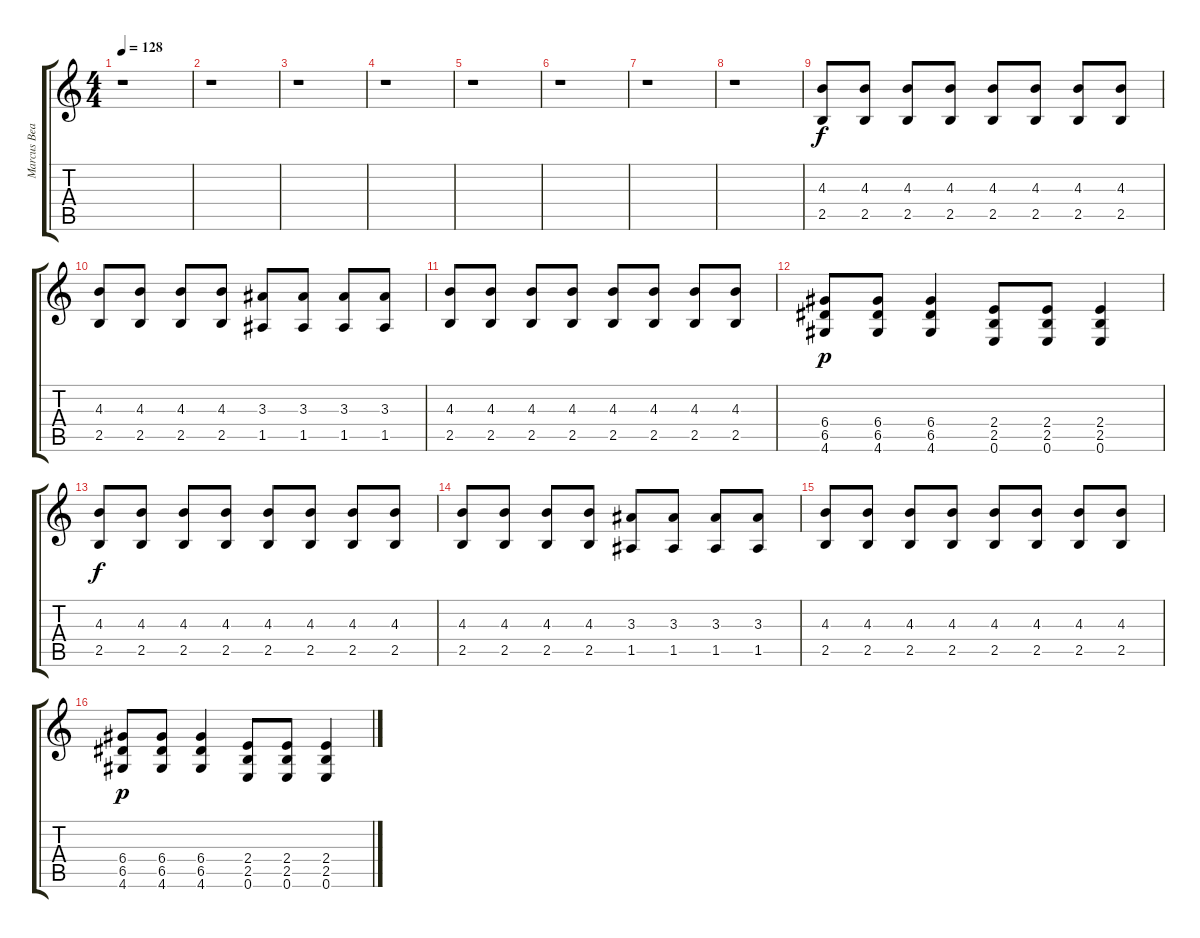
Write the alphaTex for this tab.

\track ("Marcus Beaumont " "Marcus Bea") {instrument distortionguitar}
\staff {score tabs}
\tuning (E4 B3 G3 D3 A2 E2) {hide}
\ts (4 4)
\tempo 128
\clef g2
\ks c
r.1{dy f} |
r.1 |
r.1 |
r.1 |
r.1 |
r.1 |
r.1 |
r.1 |
(4.3 2.5).8 (4.3 2.5).8 (4.3 2.5).8 (4.3 2.5).8 (4.3 2.5).8 (4.3 2.5).8 (4.3 2.5).8 (4.3 2.5).8 |
(4.3 2.5).8 (4.3 2.5).8 (4.3 2.5).8 (4.3 2.5).8 (3.3 1.5).8 (3.3 1.5).8 (3.3 1.5).8 (3.3 1.5).8 |
(4.3 2.5).8 (4.3 2.5).8 (4.3 2.5).8 (4.3 2.5).8 (4.3 2.5).8 (4.3 2.5).8 (4.3 2.5).8 (4.3 2.5).8 |
(6.4 6.5 4.6).8{dy p} (6.4 6.5 4.6).8 (6.4 6.5 4.6).4 (2.4 2.5 0.6).8 (2.4 2.5 0.6).8 (2.4 2.5 0.6).4 |
(4.3 2.5).8{dy f} (4.3 2.5).8 (4.3 2.5).8 (4.3 2.5).8 (4.3 2.5).8 (4.3 2.5).8 (4.3 2.5).8 (4.3 2.5).8 |
(4.3 2.5).8 (4.3 2.5).8 (4.3 2.5).8 (4.3 2.5).8 (3.3 1.5).8 (3.3 1.5).8 (3.3 1.5).8 (3.3 1.5).8 |
(4.3 2.5).8 (4.3 2.5).8 (4.3 2.5).8 (4.3 2.5).8 (4.3 2.5).8 (4.3 2.5).8 (4.3 2.5).8 (4.3 2.5).8 |
(6.4 6.5 4.6).8{dy p} (6.4 6.5 4.6).8 (6.4 6.5 4.6).4 (2.4 2.5 0.6).8 (2.4 2.5 0.6).8 (2.4 2.5 0.6).4
